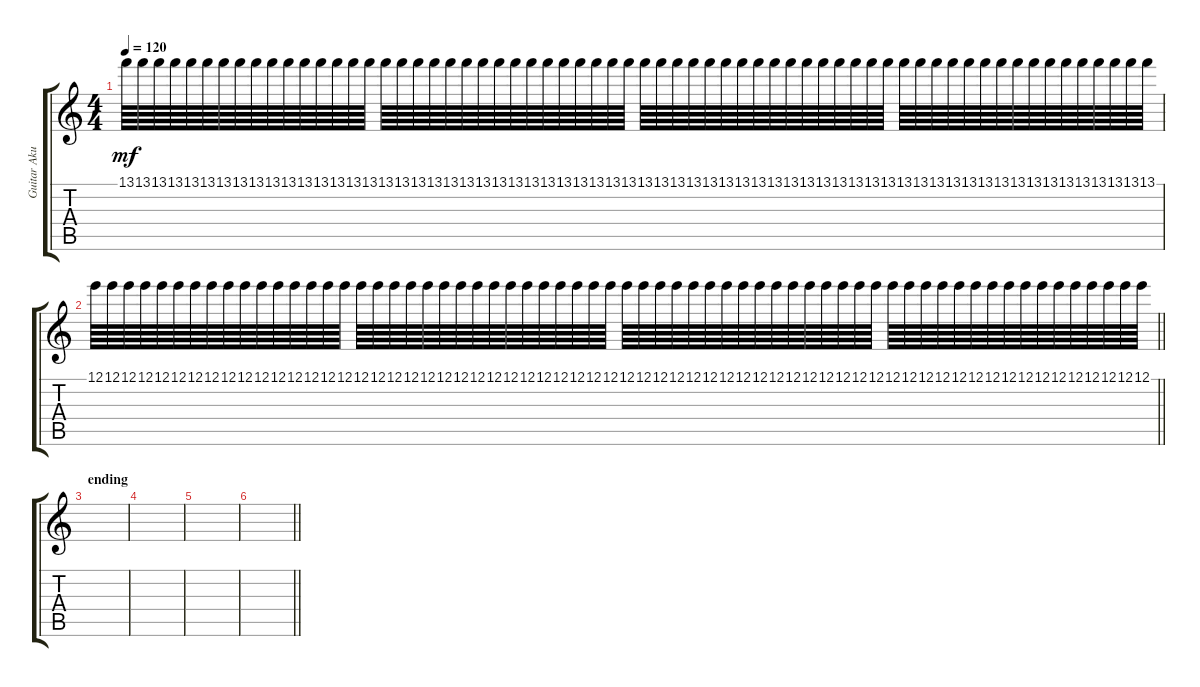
\track ("Guitar Akustik" "Guitar Aku") {instrument acousticguitarsteel}
\staff {score tabs}
\tuning (E4 B3 G3 D3 A2 E2) {hide}
\ts (4 4)
\tempo 120
\clef g2
\ks c
13.1.64{dy mf} 13.1.64 13.1.64 13.1.64 13.1.64 13.1.64 13.1.64 13.1.64 13.1.64 13.1.64 13.1.64 13.1.64 13.1.64 13.1.64 13.1.64 13.1.64 13.1.64 13.1.64 13.1.64 13.1.64 13.1.64 13.1.64 13.1.64 13.1.64 13.1.64 13.1.64 13.1.64 13.1.64 13.1.64 13.1.64 13.1.64 13.1.64 13.1.64 13.1.64 13.1.64 13.1.64 13.1.64 13.1.64 13.1.64 13.1.64 13.1.64 13.1.64 13.1.64 13.1.64 13.1.64 13.1.64 13.1.64 13.1.64 13.1.64 13.1.64 13.1.64 13.1.64 13.1.64 13.1.64 13.1.64 13.1.64 13.1.64 13.1.64 13.1.64 13.1.64 13.1.64 13.1.64 13.1.64 13.1.64 |
\barLineRight lightlight
12.1.64 12.1.64 12.1.64 12.1.64 12.1.64 12.1.64 12.1.64 12.1.64 12.1.64 12.1.64 12.1.64 12.1.64 12.1.64 12.1.64 12.1.64 12.1.64 12.1.64 12.1.64 12.1.64 12.1.64 12.1.64 12.1.64 12.1.64 12.1.64 12.1.64 12.1.64 12.1.64 12.1.64 12.1.64 12.1.64 12.1.64 12.1.64 12.1.64 12.1.64 12.1.64 12.1.64 12.1.64 12.1.64 12.1.64 12.1.64 12.1.64 12.1.64 12.1.64 12.1.64 12.1.64 12.1.64 12.1.64 12.1.64 12.1.64 12.1.64 12.1.64 12.1.64 12.1.64 12.1.64 12.1.64 12.1.64 12.1.64 12.1.64 12.1.64 12.1.64 12.1.64 12.1.64 12.1.64 12.1.64 |
\section ("" "ending")
|
|
|
\barLineRight lightlight
